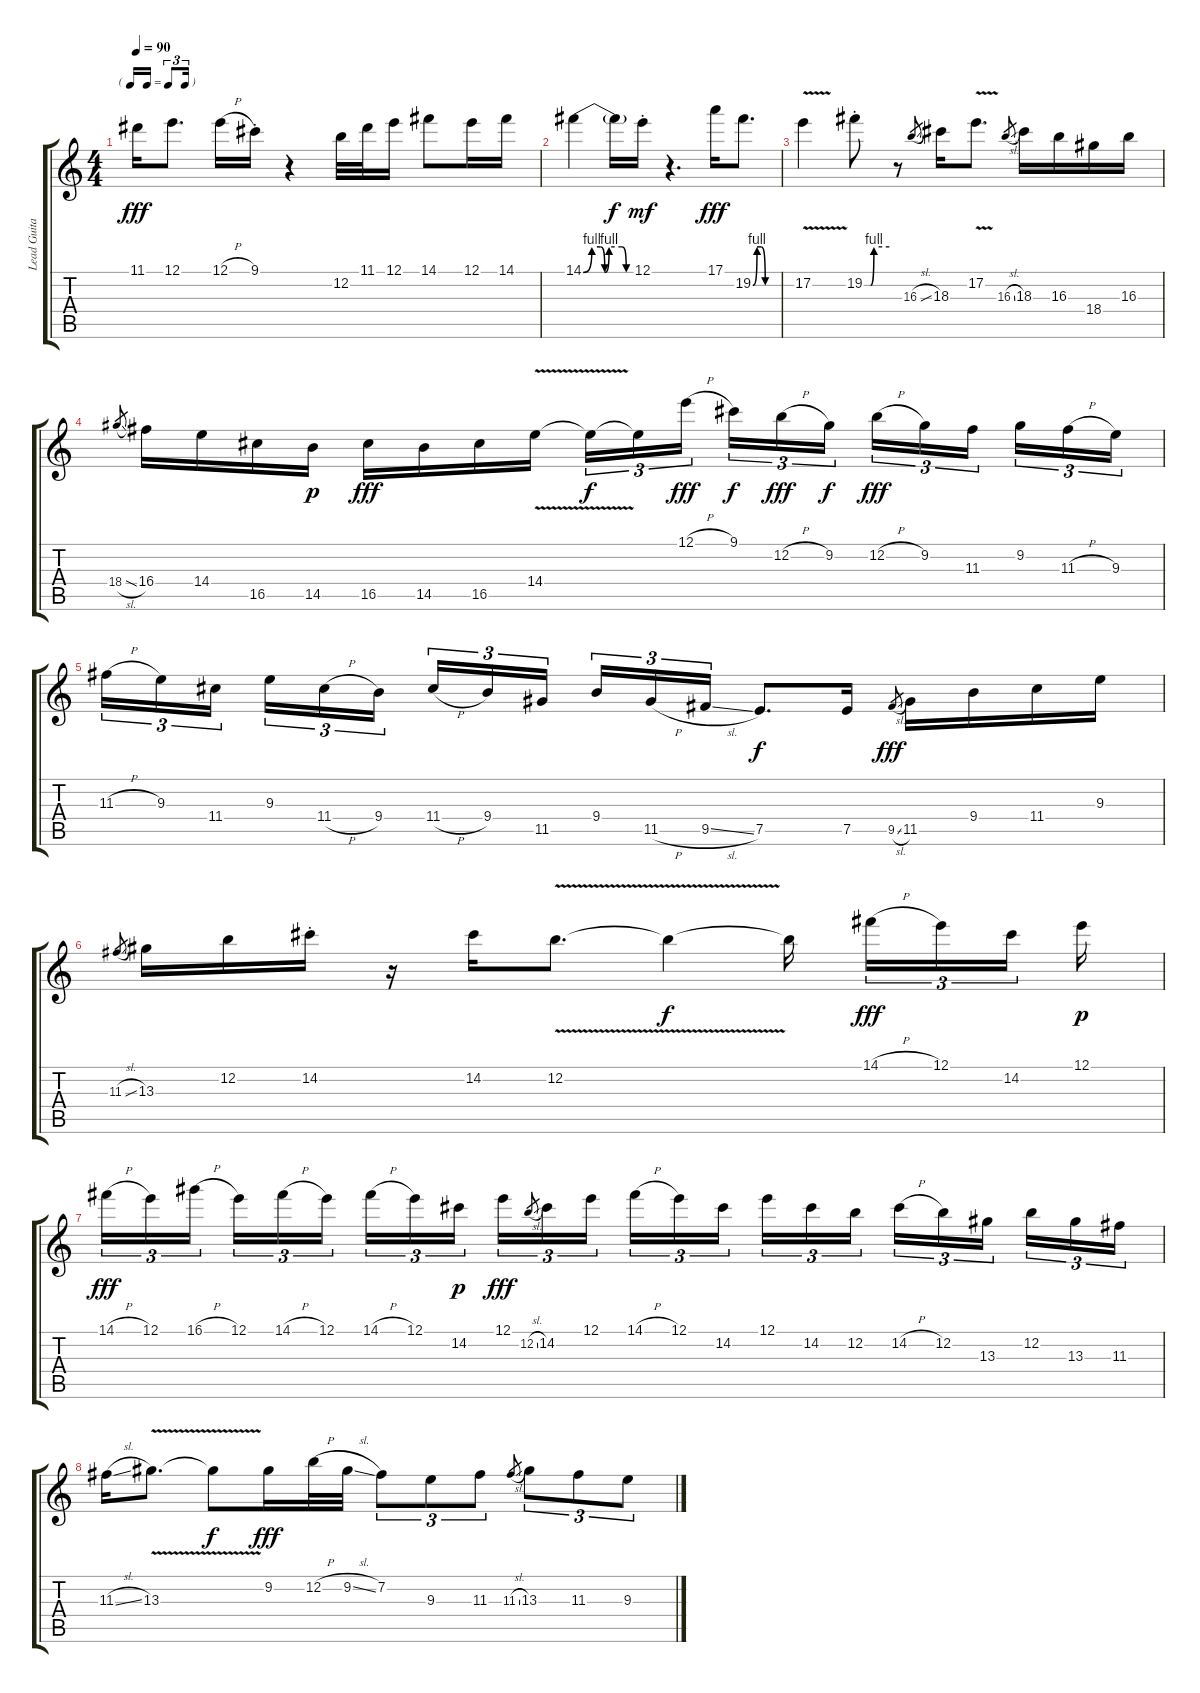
\track ("Lead Guitar I" "Lead Guita") {instrument overdrivenguitar}
\staff {score tabs}
\tuning (E4 B3 G3 D3 A2 E2) {hide}
\ts (4 4)
\tf triplet16th
\tempo 90
\clef g2
\ks c
11.1.16{dy fff} 12.1.8{d} 12.1{h}.16 9.1{st}.16 r.4 12.2.32 11.1.32 12.1.16 14.1.8 12.1.16 14.1.16 |
14.1{be (custom 0 0 10 4 20 4 25 0 30 4 45 4 50 0 60 0)}.4 14.1{t}.16{dy f} 12.1{st}.16{dy mf} r.4{d} 17.1.16{dy fff} 19.2{be (custom 0 0 10 4 20 4 30 0 60 0)}.8{d} |
17.2{v}.4 19.2{be (custom 0 0 15 0 23 4 60 4) st}.8 r.8 16.3{sl}.8{gr} 18.3.16 17.2{v}.8{d} 16.3{sl}.8{gr} 18.3.16 16.3.16 18.4.16 16.3.16 |
18.4{sl}.8{gr} 16.4.16 14.4.16 16.5.16 14.5.16{dy p} 16.5.16{dy fff} 14.5.16 16.5.16 14.4{v}.16 14.4{t}.16{tu (3 2) dy f} 14.4{t}.16{tu (3 2)} 12.1{h}.16{tu (3 2) dy fff beam splitsecondary} 9.1.16{tu (3 2) dy f} 12.2{h}.16{tu (3 2) dy fff} 9.2.16{tu (3 2) dy f} 12.2{h}.16{tu (3 2) dy fff} 9.2.16{tu (3 2)} 11.3.16{tu (3 2) beam splitsecondary} 9.2.16{tu (3 2)} 11.3{h}.16{tu (3 2)} 9.3.16{tu (3 2)} |
11.3{h}.16{tu (3 2)} 9.3.16{tu (3 2)} 11.4.16{tu (3 2) beam splitsecondary} 9.3.16{tu (3 2)} 11.4{h}.16{tu (3 2)} 9.4.16{tu (3 2)} 11.4{h}.16{tu (3 2)} 9.4.16{tu (3 2)} 11.5.16{tu (3 2) beam splitsecondary} 9.4.16{tu (3 2)} 11.5{h}.16{tu (3 2)} 9.5{sl}.16{tu (3 2)} 7.5.8{d dy f} 7.5.16 9.5{sl}.8{gr dy fff} 11.5.16 9.4.16 11.4.16 9.3.16 |
11.3{sl}.8{gr} 13.3.16 12.2.16 14.2{st}.16 r.16 14.2.16 12.2{v}.8{d} 12.2{t}.4{dy f} 12.2{t}.16{beam splitsecondary} 14.1{h}.16{tu (3 2) dy fff} 12.1.16{tu (3 2)} 14.2.16{tu (3 2) beam splitsecondary} 12.1.16{dy p} |
14.1{h}.16{tu (3 2) dy fff} 12.1.16{tu (3 2)} 16.1{h}.16{tu (3 2) beam splitsecondary} 12.1.16{tu (3 2)} 14.1{h}.16{tu (3 2)} 12.1.16{tu (3 2)} 14.1{h}.16{tu (3 2)} 12.1.16{tu (3 2)} 14.2.16{tu (3 2) dy p beam splitsecondary} 12.1.16{tu (3 2) dy fff} 12.2{sl}.8{gr} 14.2.16{tu (3 2)} 12.1.16{tu (3 2)} 14.1{h}.16{tu (3 2)} 12.1.16{tu (3 2)} 14.2.16{tu (3 2) beam splitsecondary} 12.1.16{tu (3 2)} 14.2.16{tu (3 2)} 12.2.16{tu (3 2)} 14.2{h}.16{tu (3 2)} 12.2.16{tu (3 2)} 13.3.16{tu (3 2) beam splitsecondary} 12.2.16{tu (3 2)} 13.3.16{tu (3 2)} 11.3.16{tu (3 2)} |
11.3{sl}.16 13.3{v}.8{d} 13.3{t}.8{dy f} 9.2.16{dy fff} 12.2{h}.32 9.2{sl}.32 7.2.8{tu (3 2)} 9.3.8{tu (3 2)} 11.3.8{tu (3 2)} 11.3{sl}.8{gr} 13.3.8{tu (3 2)} 11.3.8{tu (3 2)} 9.3.8{tu (3 2)}
